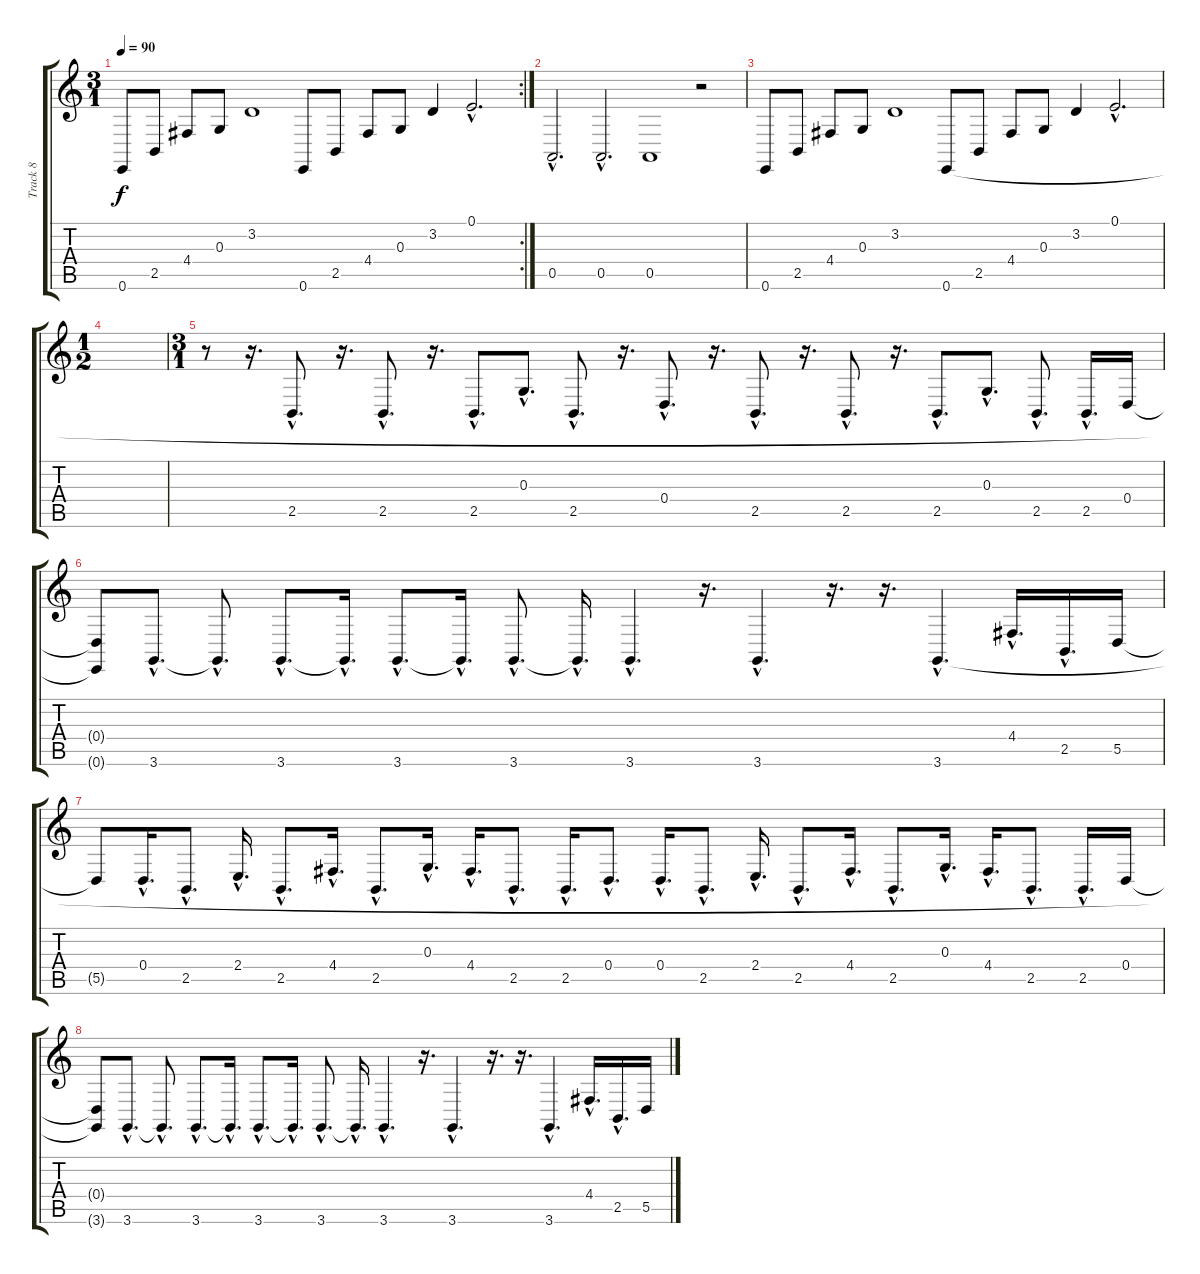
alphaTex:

\track ("Track 8" "Track 8") {instrument acousticgrandpiano}
\staff {score tabs}
\tuning (E4 B3 G3 D3 A2 E2) {hide}
\rc 2
\ts (3 1)
\tempo 90
\clef g2
\ks c
0.6.8{dy f instrument acousticgrandpiano} 2.5.8 4.4.8 0.3.8 3.2.1 0.6.8 2.5.8 4.4.8 0.3.8 3.2.4 0.1{hac}.2{d} |
0.5{hac}.2{d} 0.5{hac}.2{d} 0.5.1 r.2 |
0.6.8 2.5.8 4.4.8 0.3.8 3.2.1 0.6.8 2.5.8 4.4.8 0.3.8 3.2.4 0.1{hac}.2{d} |
\ts (1 2)
|
\ts (3 1)
r.8 r.16{d} 2.5{hac}.8{d} r.16{d} 2.5{hac}.8{d} r.16{d} 2.5{hac}.8{d} 0.3{hac}.8{d} 2.5{hac}.8{d} r.16{d} 0.4{hac}.8{d} r.16{d} 2.5{hac}.8{d} r.16{d} 2.5{hac}.8{d} r.16{d} 2.5{hac}.8{d} 0.3{hac}.8{d} 2.5{hac}.8{d} 2.5{hac}.16{d} 0.4.16 |
(0.4{t} 0.6{t}).8 3.6{hac}.8{d} 3.6{hac t}.8{d} 3.6{hac}.8{d} 3.6{hac t}.16{d} 3.6{hac}.8{d} 3.6{hac t}.16{d} 3.6{hac}.8{d} 3.6{hac t}.16{d} 3.6{hac}.4{d} r.16{d} 3.6{hac}.4{d} r.16{d} r.16{d} 3.6{hac}.4{d} 4.4{hac}.16{d} 2.5{hac}.16{d} 5.5.16 |
5.5{t}.8 0.4{hac}.16{d} 2.5{hac}.8{d} 2.4{hac}.16{d} 2.5{hac}.8{d} 4.4{hac}.16{d} 2.5{hac}.8{d} 0.3{hac}.16{d} 4.4{hac}.16{d} 2.5{hac}.8{d} 2.5{hac}.16{d} 0.4{hac}.8{d} 0.4{hac}.16{d} 2.5{hac}.8{d} 2.4{hac}.16{d} 2.5{hac}.8{d} 4.4{hac}.16{d} 2.5{hac}.8{d} 0.3{hac}.16{d} 4.4{hac}.16{d} 2.5{hac}.8{d} 2.5{hac}.16{d} 0.4.16 |
(0.4{t} 3.6{t}).8 3.6{hac}.8{d} 3.6{hac t}.8{d} 3.6{hac}.8{d} 3.6{hac t}.16{d} 3.6{hac}.8{d} 3.6{hac t}.16{d} 3.6{hac}.8{d} 3.6{hac t}.16{d} 3.6{hac}.4{d} r.16{d} 3.6{hac}.4{d} r.16{d} r.16{d} 3.6{hac}.4{d} 4.4{hac}.16{d} 2.5{hac}.16{d} 5.5.16
